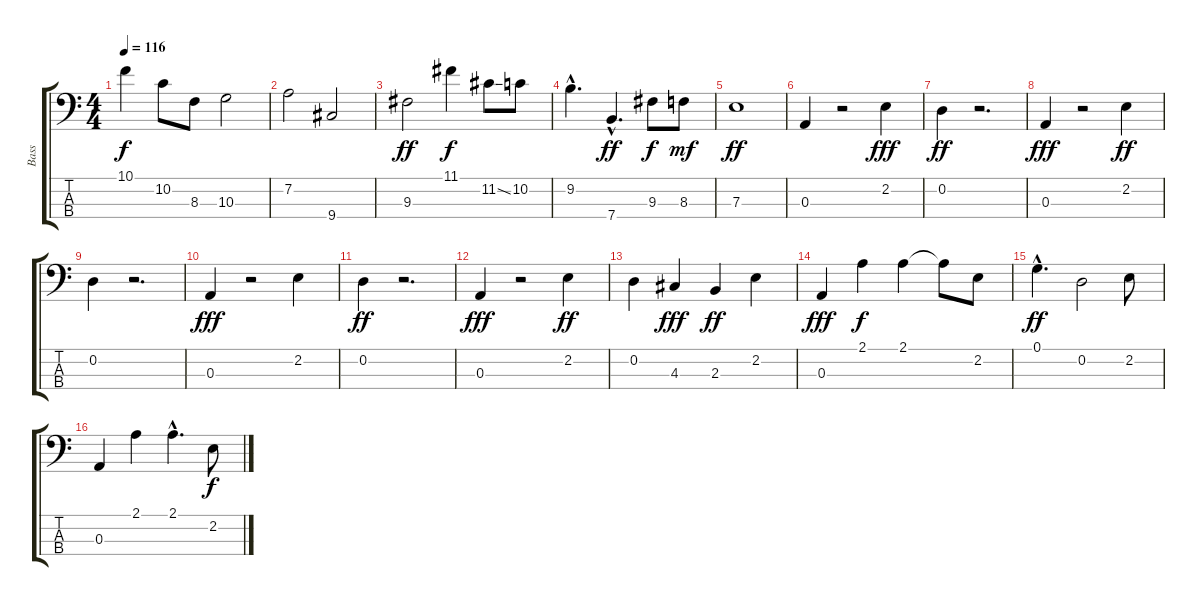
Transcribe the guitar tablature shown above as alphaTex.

\track ("Bass" "Bass") {instrument electricbasspick}
\staff {score tabs}
\tuning (G2 D2 A1 E1) {hide}
\ts (4 4)
\tempo 116
\clef f4
\ks c
10.1.4{dy f} 10.2.8 8.3.8 10.3.2 |
7.2.2 9.4.2 |
9.3.2{dy ff} 11.1.4{dy f} 11.2{ss}.8 10.2.8 |
9.2{hac}.4{d} 7.4{hac}.4{d dy ff} 9.3.8{dy f} 8.3.8{dy mf} |
7.3.1{dy ff} |
0.3.4 r.2 2.2.4{dy fff} |
0.2.4{dy ff} r.2{d} |
0.3.4{dy fff} r.2 2.2.4{dy ff} |
0.2.4 r.2{d} |
0.3.4{dy fff} r.2 2.2.4 |
0.2.4{dy ff} r.2{d} |
0.3.4{dy fff} r.2 2.2.4{dy ff} |
0.2.4 4.3.4{dy fff} 2.3.4{dy ff} 2.2.4 |
0.3.4{dy fff} 2.1.4{dy f} 2.1.4 2.1{t}.8 2.2.8 |
0.1{hac}.4{d dy ff} 0.2.2 2.2.8 |
0.3.4 2.1.4 2.1{hac}.4{d} 2.2.8{dy f}
